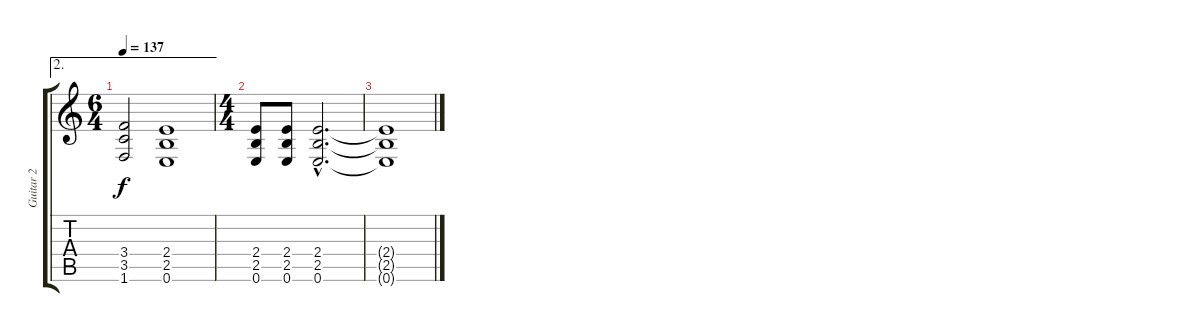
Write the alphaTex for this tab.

\track ("Guitar 2" "Guitar 2") {instrument distortionguitar}
\staff {score tabs}
\tuning (E4 B3 G3 D3 A2 E2) {hide}
\ae 2
\ts (6 4)
\tempo 137
\clef g2
\ks c
(3.4 3.5 1.6).2{dy f} (2.4 2.5 0.6).1 |
\ts (4 4)
(2.4 2.5 0.6).8 (2.4 2.5 0.6).8 (2.4{hac} 2.5{hac} 0.6{hac}).2{d} |
(2.4{t} 2.5{t} 0.6{t}).1{volume 0}
